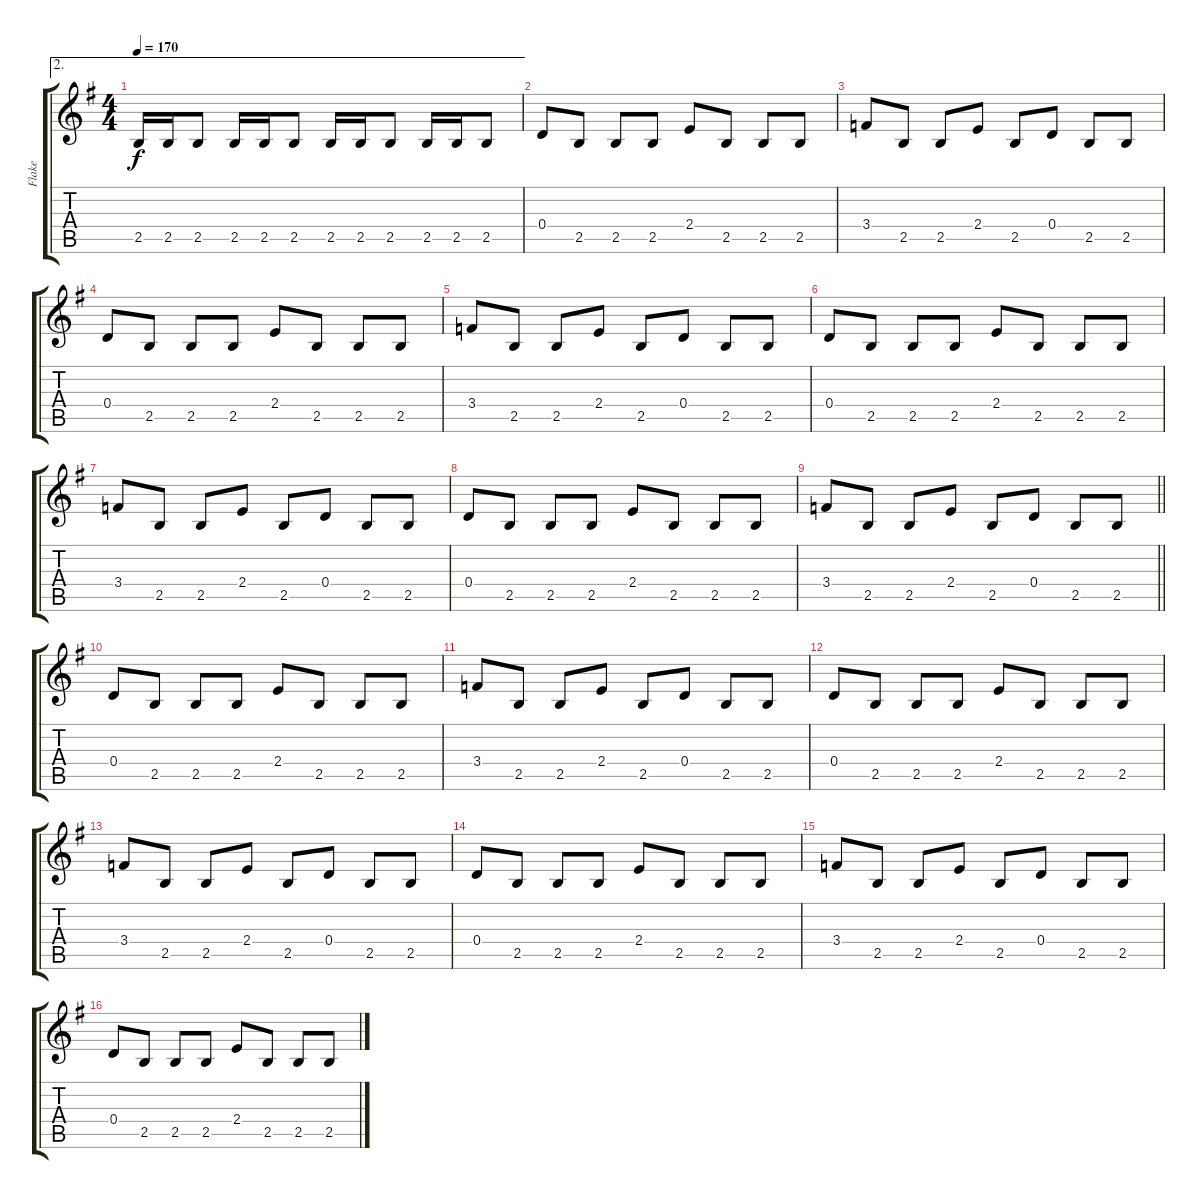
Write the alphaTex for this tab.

\track ("Flake" "Flake") {instrument synthbass1}
\staff {score tabs}
\tuning (E4 B3 G3 D3 A2 E2) {hide}
\ae 2
\ts (4 4)
\tempo 170
\clef g2
\ks g
2.5.16{dy f} 2.5.16 2.5.8 2.5.16 2.5.16 2.5.8 2.5.16 2.5.16 2.5.8 2.5.16 2.5.16 2.5.8 |
0.4.8{volume 10} 2.5.8 2.5.8 2.5.8 2.4.8 2.5.8 2.5.8 2.5.8 |
3.4.8 2.5.8 2.5.8 2.4.8 2.5.8 0.4.8 2.5.8 2.5.8 |
0.4.8{volume 10} 2.5.8 2.5.8 2.5.8 2.4.8 2.5.8 2.5.8 2.5.8 |
3.4.8 2.5.8 2.5.8 2.4.8 2.5.8 0.4.8 2.5.8 2.5.8 |
0.4.8{volume 10} 2.5.8 2.5.8 2.5.8 2.4.8 2.5.8 2.5.8 2.5.8 |
3.4.8 2.5.8 2.5.8 2.4.8 2.5.8 0.4.8 2.5.8 2.5.8 |
0.4.8{volume 10} 2.5.8 2.5.8 2.5.8 2.4.8 2.5.8 2.5.8 2.5.8 |
\barLineRight lightlight
3.4.8 2.5.8 2.5.8 2.4.8 2.5.8 0.4.8 2.5.8 2.5.8 |
0.4.8{volume 10} 2.5.8 2.5.8 2.5.8 2.4.8 2.5.8 2.5.8 2.5.8 |
3.4.8 2.5.8 2.5.8 2.4.8 2.5.8 0.4.8 2.5.8 2.5.8 |
0.4.8{volume 10} 2.5.8 2.5.8 2.5.8 2.4.8 2.5.8 2.5.8 2.5.8 |
3.4.8 2.5.8 2.5.8 2.4.8 2.5.8 0.4.8 2.5.8 2.5.8 |
0.4.8{volume 10} 2.5.8 2.5.8 2.5.8 2.4.8 2.5.8 2.5.8 2.5.8 |
3.4.8 2.5.8 2.5.8 2.4.8 2.5.8 0.4.8 2.5.8 2.5.8 |
0.4.8{volume 10} 2.5.8 2.5.8 2.5.8 2.4.8 2.5.8 2.5.8 2.5.8
